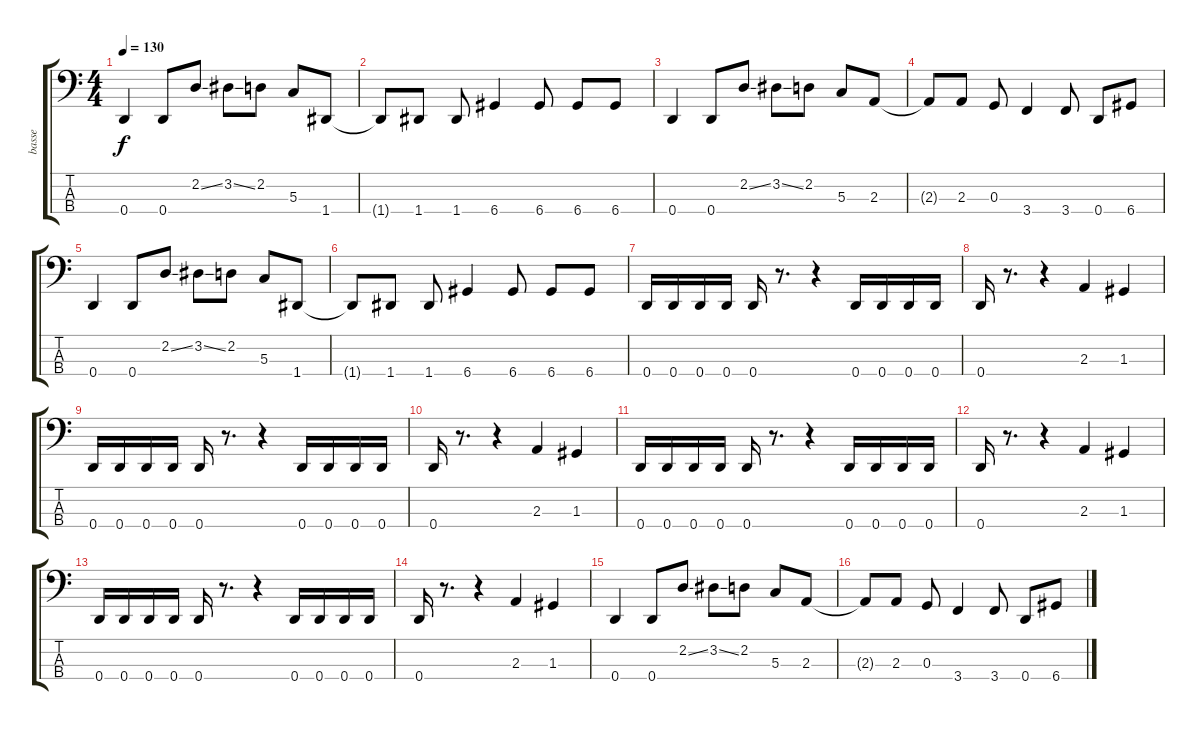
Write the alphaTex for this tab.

\track ("basse" "basse") {instrument electricbasspick}
\staff {score tabs}
\tuning (F2 C2 G1 D1) {hide}
\ts (4 4)
\tempo 130
\clef f4
\ks c
0.4.4{dy f} 0.4.8 2.2{ss}.8 3.2{ss}.8 2.2.8 5.3.8 1.4.8 |
1.4{t}.8 1.4.8 1.4.8 6.4.4 6.4.8 6.4.8 6.4.8 |
0.4.4 0.4.8 2.2{ss}.8 3.2{ss}.8 2.2.8 5.3.8 2.3.8 |
2.3{t}.8 2.3.8 0.3.8 3.4.4 3.4.8 0.4.8 6.4.8 |
0.4.4 0.4.8 2.2{ss}.8 3.2{ss}.8 2.2.8 5.3.8 1.4.8 |
1.4{t}.8 1.4.8 1.4.8 6.4.4 6.4.8 6.4.8 6.4.8 |
0.4.16 0.4.16 0.4.16 0.4.16 0.4.16 r.8{d} r.4 0.4.16 0.4.16 0.4.16 0.4.16 |
0.4.16 r.8{d} r.4 2.3.4 1.3.4 |
0.4.16 0.4.16 0.4.16 0.4.16 0.4.16 r.8{d} r.4 0.4.16 0.4.16 0.4.16 0.4.16 |
0.4.16 r.8{d} r.4 2.3.4 1.3.4 |
0.4.16 0.4.16 0.4.16 0.4.16 0.4.16 r.8{d} r.4 0.4.16 0.4.16 0.4.16 0.4.16 |
0.4.16 r.8{d} r.4 2.3.4 1.3.4 |
0.4.16 0.4.16 0.4.16 0.4.16 0.4.16 r.8{d} r.4 0.4.16 0.4.16 0.4.16 0.4.16 |
0.4.16 r.8{d} r.4 2.3.4 1.3.4 |
0.4.4 0.4.8 2.2{ss}.8 3.2{ss}.8 2.2.8 5.3.8 2.3.8 |
2.3{t}.8 2.3.8 0.3.8 3.4.4 3.4.8 0.4.8 6.4.8
